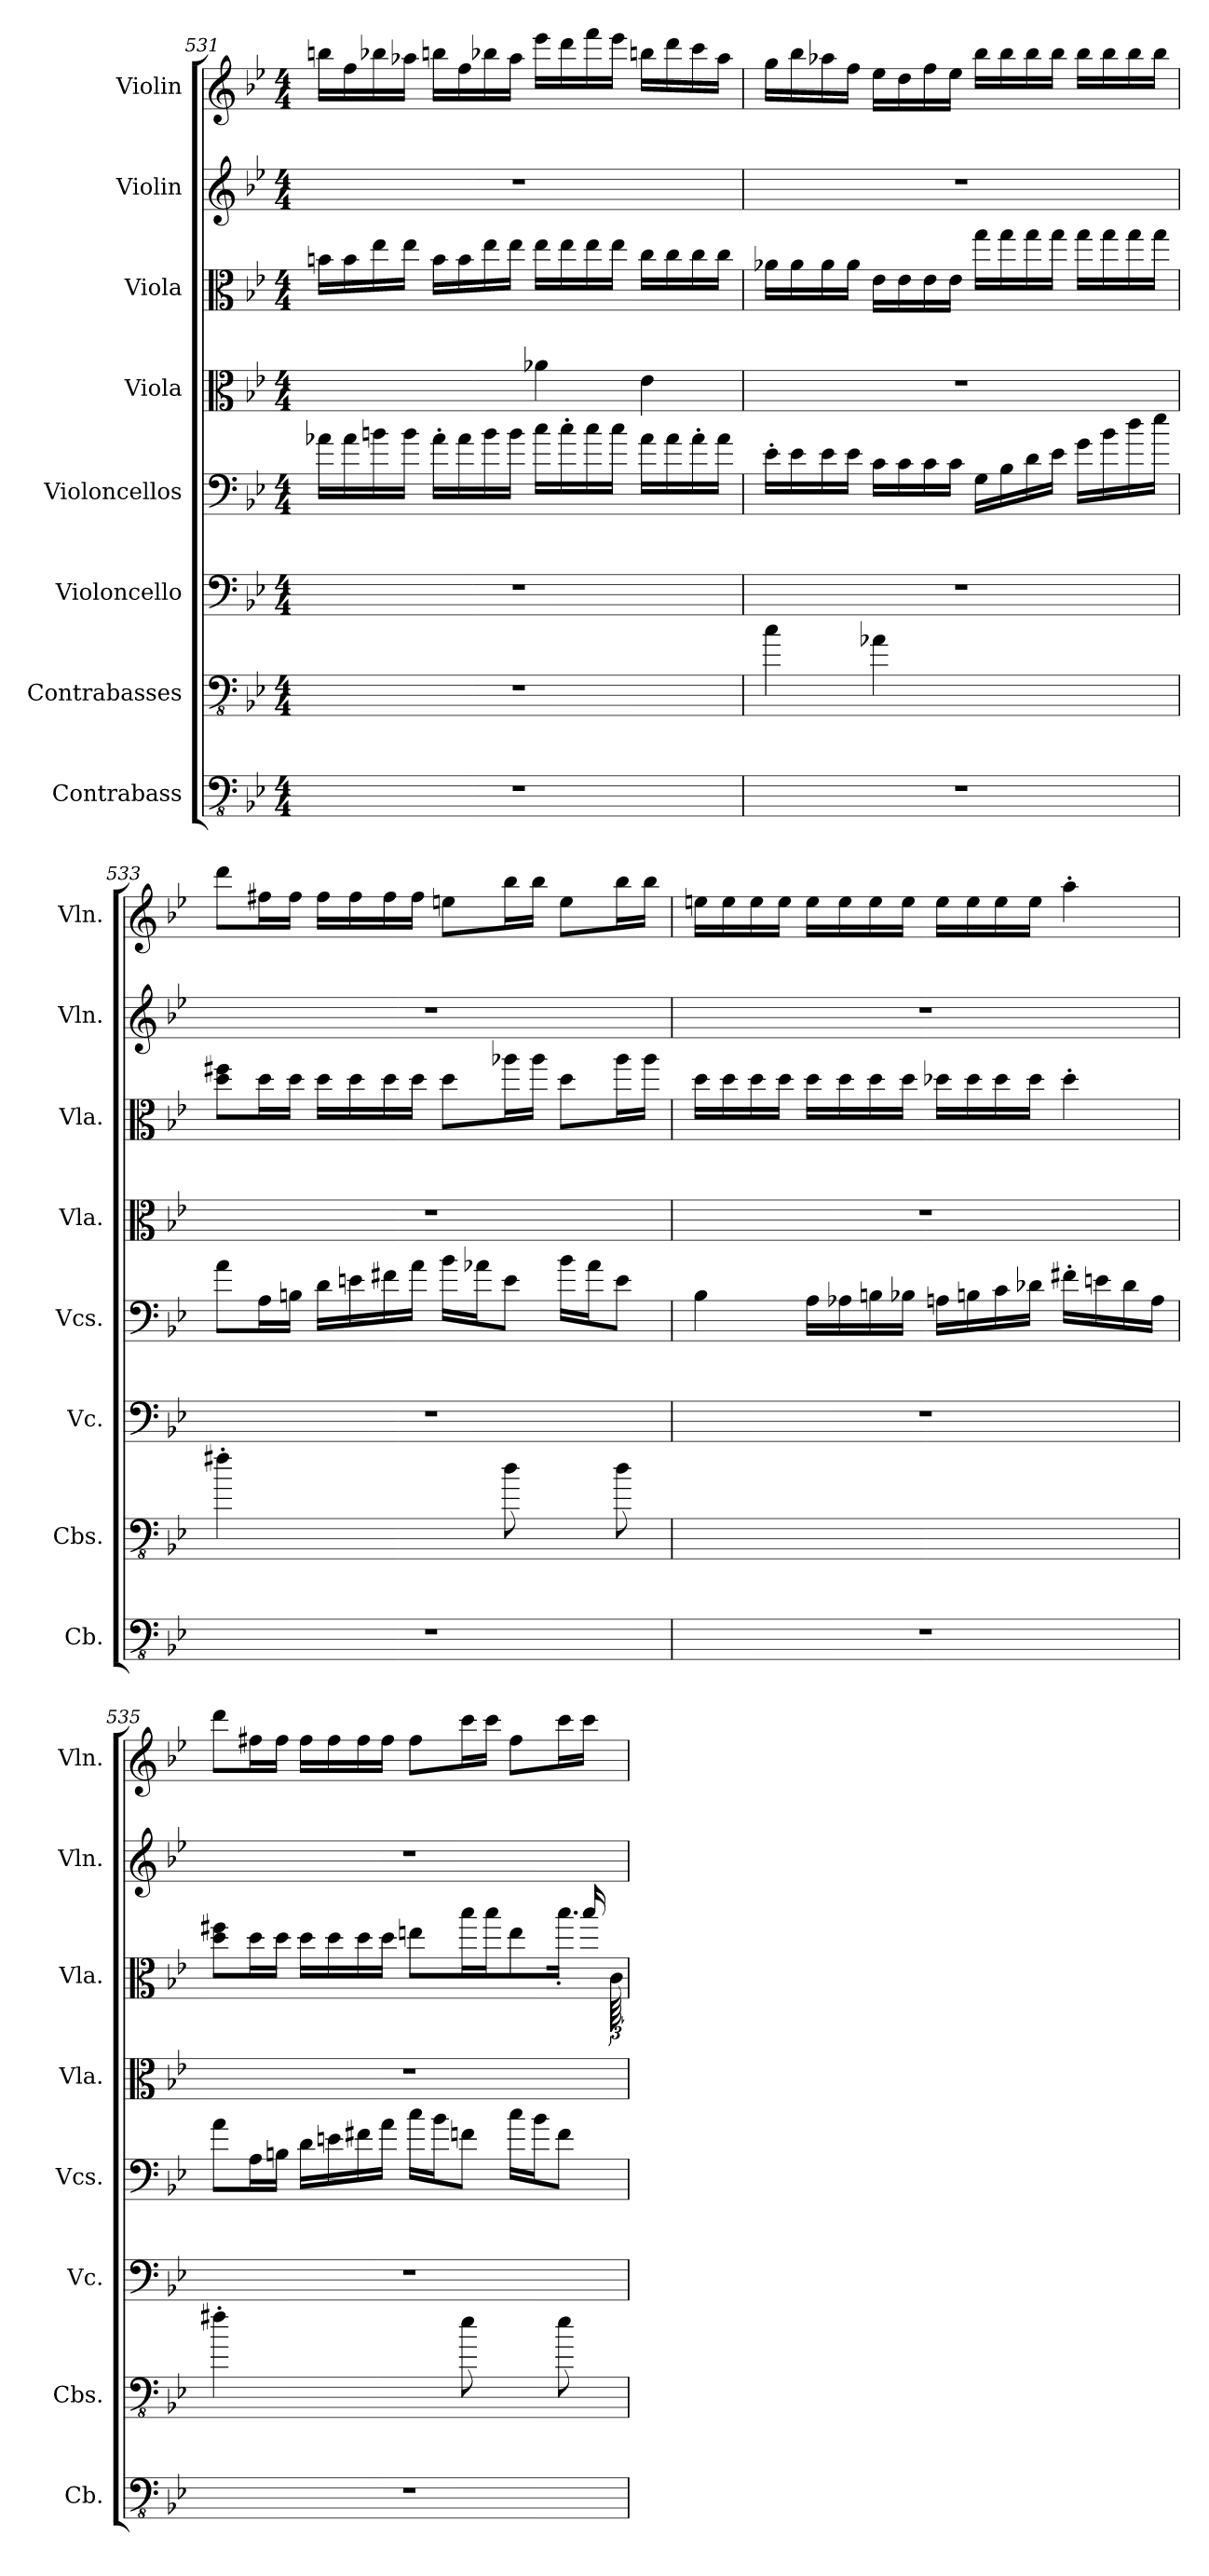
**kern	**kern	**kern	**kern	**kern	**kern	**kern	**kern
*part8	*part7	*part6	*part5	*part4	*part3	*part2	*part1
*staff8	*staff7	*staff6	*staff5	*staff4	*staff3	*staff2	*staff1
*I"Contrabass	*I"Contrabasses	*I"Violoncello	*I"Violoncellos	*I"Viola	*I"Viola	*I"Violin	*I"Violin
*I'Cb.	*I'Cbs.	*I'Vc.	*I'Vcs.	*I'Vla.	*I'Vla.	*I'Vln.	*I'Vln.
!!LO:PB:g=z
*clefFv4	*clefFv4	*clefF4	*clefF4	*clefC3	*clefC3	*clefG2	*clefG2
*ITrd7c12	*	*	*	*	*	*	*
*k[b-e-]	*k[b-e-]	*k[b-e-]	*k[b-e-]	*k[b-e-]	*k[b-e-]	*k[b-e-]	*k[b-e-]
*M4/4	*M4/4	*M4/4	*M4/4	*M4/4	*M4/4	*M4/4	*M4/4
=531	=531	=531	=531	=531	=531	=531	=531
1r	1r	1r	16a-X\LL	2ryy	16bn\LL	1r	16bbn\LL
.	.	.	16a-\	.	16b\	.	16ff\
.	.	.	16bn\	.	16ee-\	.	16bb-X\
.	.	.	16b\JJ	.	16ee-\JJ	.	16aa-X\JJ
.	.	.	16a-'\LL	.	16b\LL	.	16bbn\LL
.	.	.	16a-\	.	16b\	.	16ff\
.	.	.	16b\	.	16ee-\	.	16bb-X\
.	.	.	16b\JJ	.	16ee-\JJ	.	16aa-\JJ
.	.	.	16cc\LL	4a-X\	16ee-\LL	.	16eee-\LL
.	.	.	16cc'\	.	16ee-\	.	16ddd\
.	.	.	16cc\	.	16ee-\	.	16fff\
.	.	.	16cc\JJ	.	16ee-\JJ	.	16eee-\JJ
.	.	.	16a-\LL	4e-\	16cc\LL	.	16bbn\LL
.	.	.	16a-\	.	16cc\	.	16ddd\
.	.	.	16a-'\	.	16cc\	.	16ccc\
.	.	.	16a-\JJ	.	16cc\JJ	.	16aa-\JJ
!!LO:PB:g=z
=532	=532	=532	=532	=532	=532	=532	=532
1r	4c\	1r	16e-'\LL	1r	16a-X\LL	1r	16gg\LL
.	.	.	16e-\	.	16a-\	.	16bb-\
.	.	.	16e-\	.	16a-\	.	16aa-X\
.	.	.	16e-\JJ	.	16a-\JJ	.	16ff\JJ
.	4A-X\	.	16c\LL	.	16e-\LL	.	16ee-\LL
.	.	.	16c\	.	16e-\	.	16dd\
.	.	.	16c\	.	16e-\	.	16ff\
.	.	.	16c\JJ	.	16e-\JJ	.	16ee-\JJ
.	2ryy	.	16G\LL	.	16gg\LL	.	16bb-\LL
.	.	.	16B-\	.	16gg\	.	16bb-\
.	.	.	16d\	.	16gg\	.	16bb-\
.	.	.	16e-\JJ	.	16gg\JJ	.	16bb-\JJ
.	.	.	16g\LL	.	16gg\LL	.	16bb-\LL
.	.	.	16b-\	.	16gg\	.	16bb-\
.	.	.	16dd\	.	16gg\	.	16bb-\
.	.	.	16ee-\JJ	.	16gg\JJ	.	16bb-\JJ
!!LO:PB:g=z
=533	=533	=533	=533	=533	=533	=533	=533
1r	4f#X'\	1r	8a\L	1r	8dd\ 8ff#X\L	1r	8ddd\L
.	.	.	16A\L	.	16dd\L	.	16ff#X\L
.	.	.	16Bn\JJ	.	16dd\JJ	.	16ff#\JJ
.	4ryy	.	16d\LL	.	16dd\LL	.	16ff#\LL
.	.	.	16en\	.	16dd\	.	16ff#\
.	.	.	16f#X\	.	16dd\	.	16ff#\
.	.	.	16a\JJ	.	16dd\JJ	.	16ff#\JJ
.	8ryy	.	16b-\LL	.	8dd\L	.	8een\L
.	.	.	16a-X\J	.	.	.	.
.	8d\	.	8e\J	.	16aa-X\L	.	16bb-\L
.	.	.	.	.	16aa-\JJ	.	16bb-\JJ
.	8ryy	.	16b-\LL	.	8dd\L	.	8ee\L
.	.	.	16a-\J	.	.	.	.
.	8d\	.	8e\J	.	16aa-\L	.	16bb-\L
.	.	.	.	.	16aa-\JJ	.	16bb-\JJ
!!LO:PB:g=z
=534	=534	=534	=534	=534	=534	=534	=534
1r	1ryy	1r	4B-\	1r	16dd\LL	1r	16een\LL
.	.	.	.	.	16dd\	.	16ee\
.	.	.	.	.	16dd\	.	16ee\
.	.	.	.	.	16dd\JJ	.	16ee\JJ
.	.	.	16A\LL	.	16dd\LL	.	16ee\LL
.	.	.	16A-X\	.	16dd\	.	16ee\
.	.	.	16Bn\	.	16dd\	.	16ee\
.	.	.	16B-X\JJ	.	16dd\JJ	.	16ee\JJ
.	.	.	16An\LL	.	16dd-X\LL	.	16ee\LL
.	.	.	16Bn\	.	16dd-\	.	16ee\
.	.	.	16c\	.	16dd-\	.	16ee\
.	.	.	16d-X\JJ	.	16dd-\JJ	.	16ee\JJ
.	.	.	16f#X'\LL	.	4dd-'\	.	4aa'\
.	.	.	16en\	.	.	.	.
.	.	.	16d-\	.	.	.	.
.	.	.	16A\JJ	.	.	.	.
!!LO:PB:g=z
=535	=535	=535	=535	=535	=535	=535	=535
*	*	*	*	*	*^	*	*
1r	4f#X'\	1r	8a\L	1r	2ryy	8dd\ 8ff#X\L	1r	8ddd\L
.	.	.	16A\L	.	.	16dd\L	.	16ff#X\L
.	.	.	16Bn\JJ	.	.	16dd\JJ	.	16ff#\JJ
.	4ryy	.	16d\LL	.	.	16dd\LL	.	16ff#\LL
.	.	.	16en\	.	.	16dd\	.	16ff#\
.	.	.	16f#X\	.	.	16dd\	.	16ff#\
.	.	.	16a\JJ	.	.	16dd\JJ	.	16ff#\JJ
.	8ryy	.	16cc\LL	.	4ryy	8een\L	.	8ff#\L
.	.	.	16b-\J	.	.	.	.	.
.	8e-\	.	8fn\J	.	.	16bb-\L	.	16ccc\L
.	.	.	.	.	.	16bb-\J	.	16ccc\JJ
.	8ryy	.	16cc\LL	.	8ryy	8ee\	.	8ff#\L
.	.	.	16b-\J	.	.	.	.	.
.	8e-\	.	8f\J	.	16ryy	16.bb-'\Jk	.	16ccc\L
.	.	.	.	.	16bb-/	.	.	16ccc\JJ
.	.	.	.	.	.	48ryy	.	.
.	.	.	.	.	.	96c\	.	.
*	*	*	*	*	*v	*v	*	*
=	=	=	=	=	=	=	=
*-	*-	*-	*-	*-	*-	*-	*-
